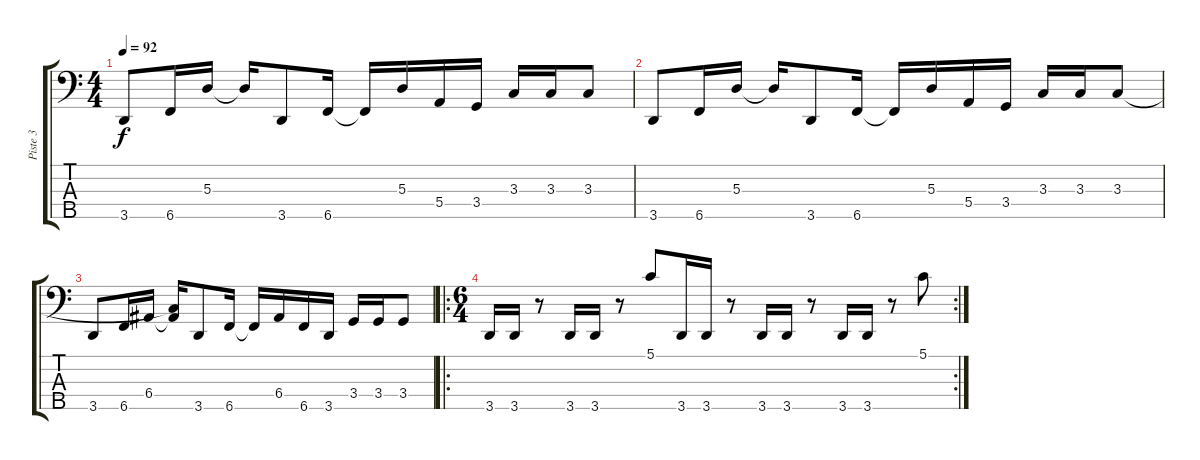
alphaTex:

\track ("Piste 3" "Piste 3") {instrument electricbassfinger}
\staff {score tabs}
\tuning (G2 D2 A1 E1 B0) {hide}
\ts (4 4)
\tempo 92
\clef f4
\ks c
3.5.8{dy f} 6.5.16 5.3.16 5.3{t}.16 3.5.8 6.5.16 6.5{t}.16 5.3.16 5.4.16 3.4.16 3.3.16 3.3.16 3.3.8 |
3.5.8 6.5.16 5.3.16 5.3{t}.16 3.5.8 6.5.16 6.5{t}.16 5.3.16 5.4.16 3.4.16 3.3.16 3.3.16 3.3.8 |
3.5.8 6.5.16 6.4.16 (3.3{t} 6.4{t}).16 3.5.8 6.5.16 6.5{t}.16 6.4.16 6.5.16 3.5.16 3.4.16 3.4.16 3.4.8 |
\ro
\rc 2
\ts (6 4)
3.5.16{instrument slapbass1} 3.5.16 r.8 3.5.16 3.5.16 r.8 5.1.8 3.5.16 3.5.16 r.8 3.5.16 3.5.16 r.8 3.5.16 3.5.16 r.8 5.1.8
